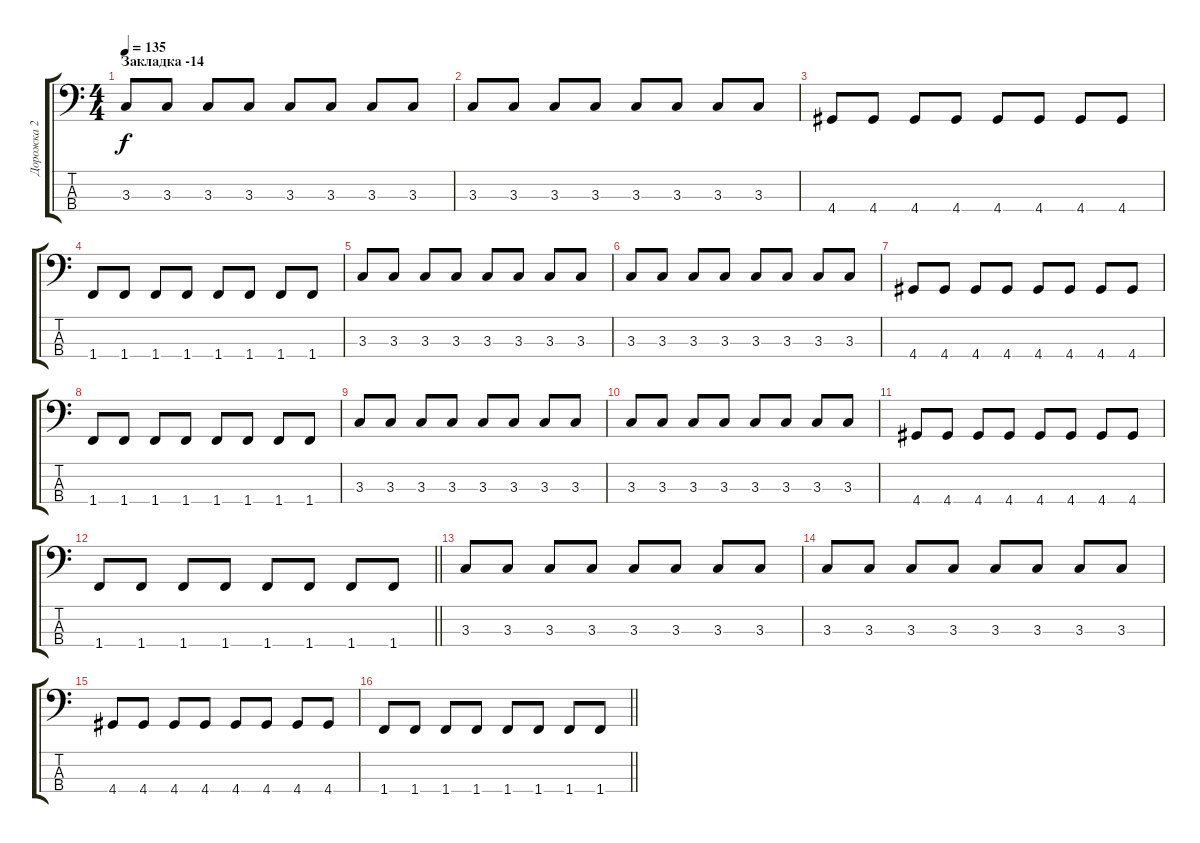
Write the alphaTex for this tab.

\track ("Дорожка 2" "Дорожка 2") {instrument electricbassfinger}
\staff {score tabs}
\tuning (G2 D2 A1 E1) {hide}
\ts (4 4)
\section ("" "Закладка -14")
\tempo 135
\clef f4
\ks c
3.3.8{dy f} 3.3.8 3.3.8 3.3.8 3.3.8 3.3.8 3.3.8 3.3.8 |
3.3.8 3.3.8 3.3.8 3.3.8 3.3.8 3.3.8 3.3.8 3.3.8 |
4.4.8 4.4.8 4.4.8 4.4.8 4.4.8 4.4.8 4.4.8 4.4.8 |
1.4.8 1.4.8 1.4.8 1.4.8 1.4.8 1.4.8 1.4.8 1.4.8 |
3.3.8 3.3.8 3.3.8 3.3.8 3.3.8 3.3.8 3.3.8 3.3.8 |
3.3.8 3.3.8 3.3.8 3.3.8 3.3.8 3.3.8 3.3.8 3.3.8 |
4.4.8 4.4.8 4.4.8 4.4.8 4.4.8 4.4.8 4.4.8 4.4.8 |
1.4.8 1.4.8 1.4.8 1.4.8 1.4.8 1.4.8 1.4.8 1.4.8 |
3.3.8 3.3.8 3.3.8 3.3.8 3.3.8 3.3.8 3.3.8 3.3.8 |
3.3.8 3.3.8 3.3.8 3.3.8 3.3.8 3.3.8 3.3.8 3.3.8 |
4.4.8 4.4.8 4.4.8 4.4.8 4.4.8 4.4.8 4.4.8 4.4.8 |
\barLineRight lightlight
1.4.8 1.4.8 1.4.8 1.4.8 1.4.8 1.4.8 1.4.8 1.4.8 |
3.3.8 3.3.8 3.3.8 3.3.8 3.3.8 3.3.8 3.3.8 3.3.8 |
3.3.8 3.3.8 3.3.8 3.3.8 3.3.8 3.3.8 3.3.8 3.3.8 |
4.4.8 4.4.8 4.4.8 4.4.8 4.4.8 4.4.8 4.4.8 4.4.8 |
\barLineRight lightlight
1.4.8 1.4.8 1.4.8 1.4.8 1.4.8 1.4.8 1.4.8 1.4.8
